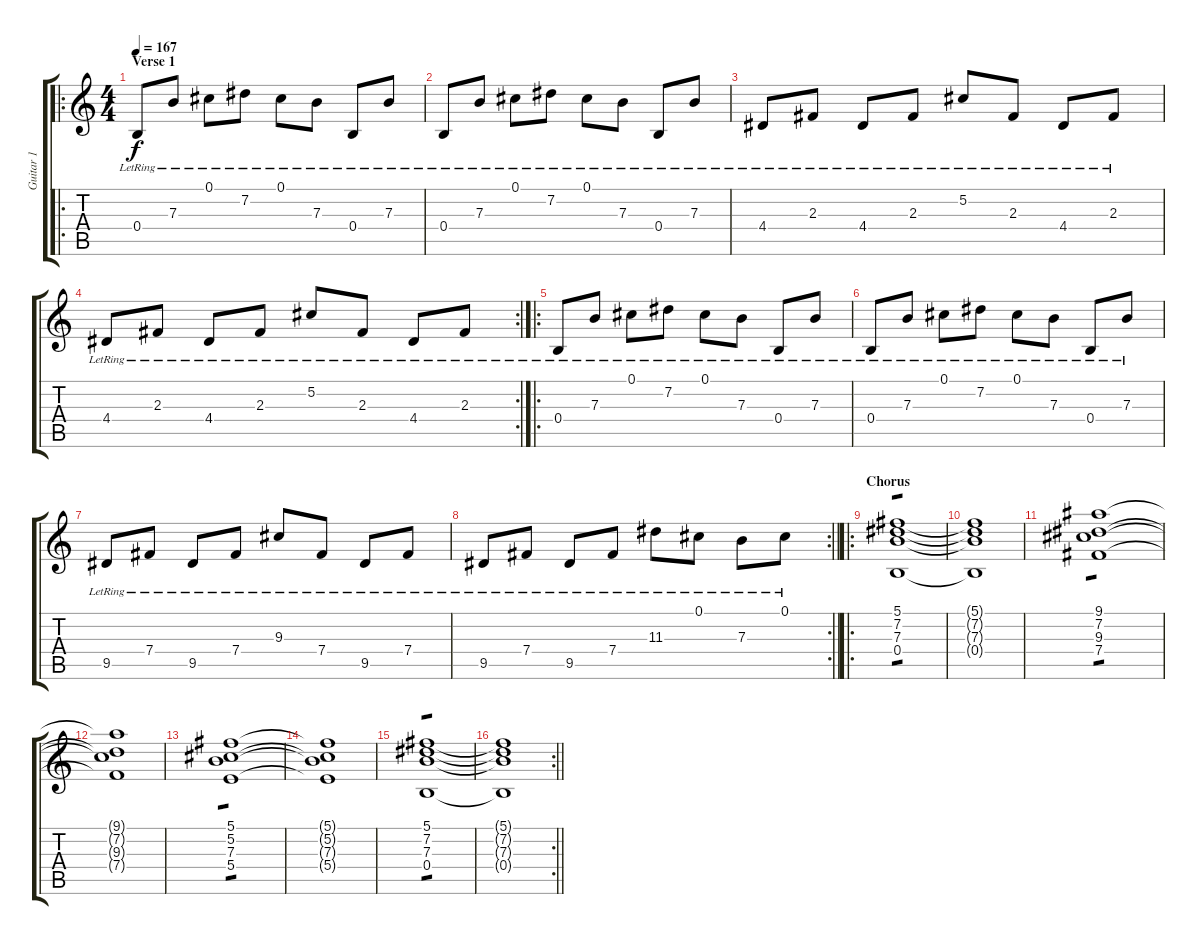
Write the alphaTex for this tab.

\track ("Guitar 1" "Guitar 1") {instrument electricguitarjazz}
\staff {score tabs}
\tuning (Db4 Ab3 E3 B2 Gb2 B1) {hide}
\ro
\ts (4 4)
\section ("" "Verse 1")
\tempo 167
\clef g2
\ks c
0.4{lr}.8{dy f} 7.3{lr}.8 0.1{lr}.8 7.2{lr}.8 0.1{lr}.8 7.3{lr}.8 0.4{lr}.8 7.3{lr}.8 |
0.4{lr}.8 7.3{lr}.8 0.1{lr}.8 7.2{lr}.8 0.1{lr}.8 7.3{lr}.8 0.4{lr}.8 7.3{lr}.8 |
4.4{lr}.8 2.3{lr}.8 4.4{lr}.8 2.3{lr}.8 5.2{lr}.8 2.3{lr}.8 4.4{lr}.8 2.3{lr}.8 |
\rc 2
4.4{lr}.8 2.3{lr}.8 4.4{lr}.8 2.3{lr}.8 5.2{lr}.8 2.3{lr}.8 4.4{lr}.8 2.3{lr}.8 |
\ro
0.4{lr}.8 7.3{lr}.8 0.1{lr}.8 7.2{lr}.8 0.1{lr}.8 7.3{lr}.8 0.4{lr}.8 7.3{lr}.8 |
0.4{lr}.8 7.3{lr}.8 0.1{lr}.8 7.2{lr}.8 0.1{lr}.8 7.3{lr}.8 0.4{lr}.8 7.3{lr}.8 |
9.5{lr}.8 7.4{lr}.8 9.5{lr}.8 7.4{lr}.8 9.3{lr}.8 7.4{lr}.8 9.5{lr}.8 7.4{lr}.8 |
\rc 2
\barLineRight lightlight
9.5{lr}.8 7.4{lr}.8 9.5{lr}.8 7.4{lr}.8 11.3{lr}.8 0.1{lr}.8 7.3{lr}.8 0.1{lr}.8 |
\ro
\section ("" "Chorus")
(5.1 7.2 7.3 0.4).1{tp 1} |
(5.1{t} 7.2{t} 7.3{t} 0.4{t}).1 |
(9.1 7.2 9.3 7.4).1{tp 1} |
(9.1{t} 7.2{t} 9.3{t} 7.4{t}).1 |
(5.1 5.2 7.3 5.4).1{tp 1} |
(5.1{t} 5.2{t} 7.3{t} 5.4{t}).1 |
(5.1 7.2 7.3 0.4).1{tp 1} |
\rc 2
\barLineRight lightlight
(5.1{t} 7.2{t} 7.3{t} 0.4{t}).1
